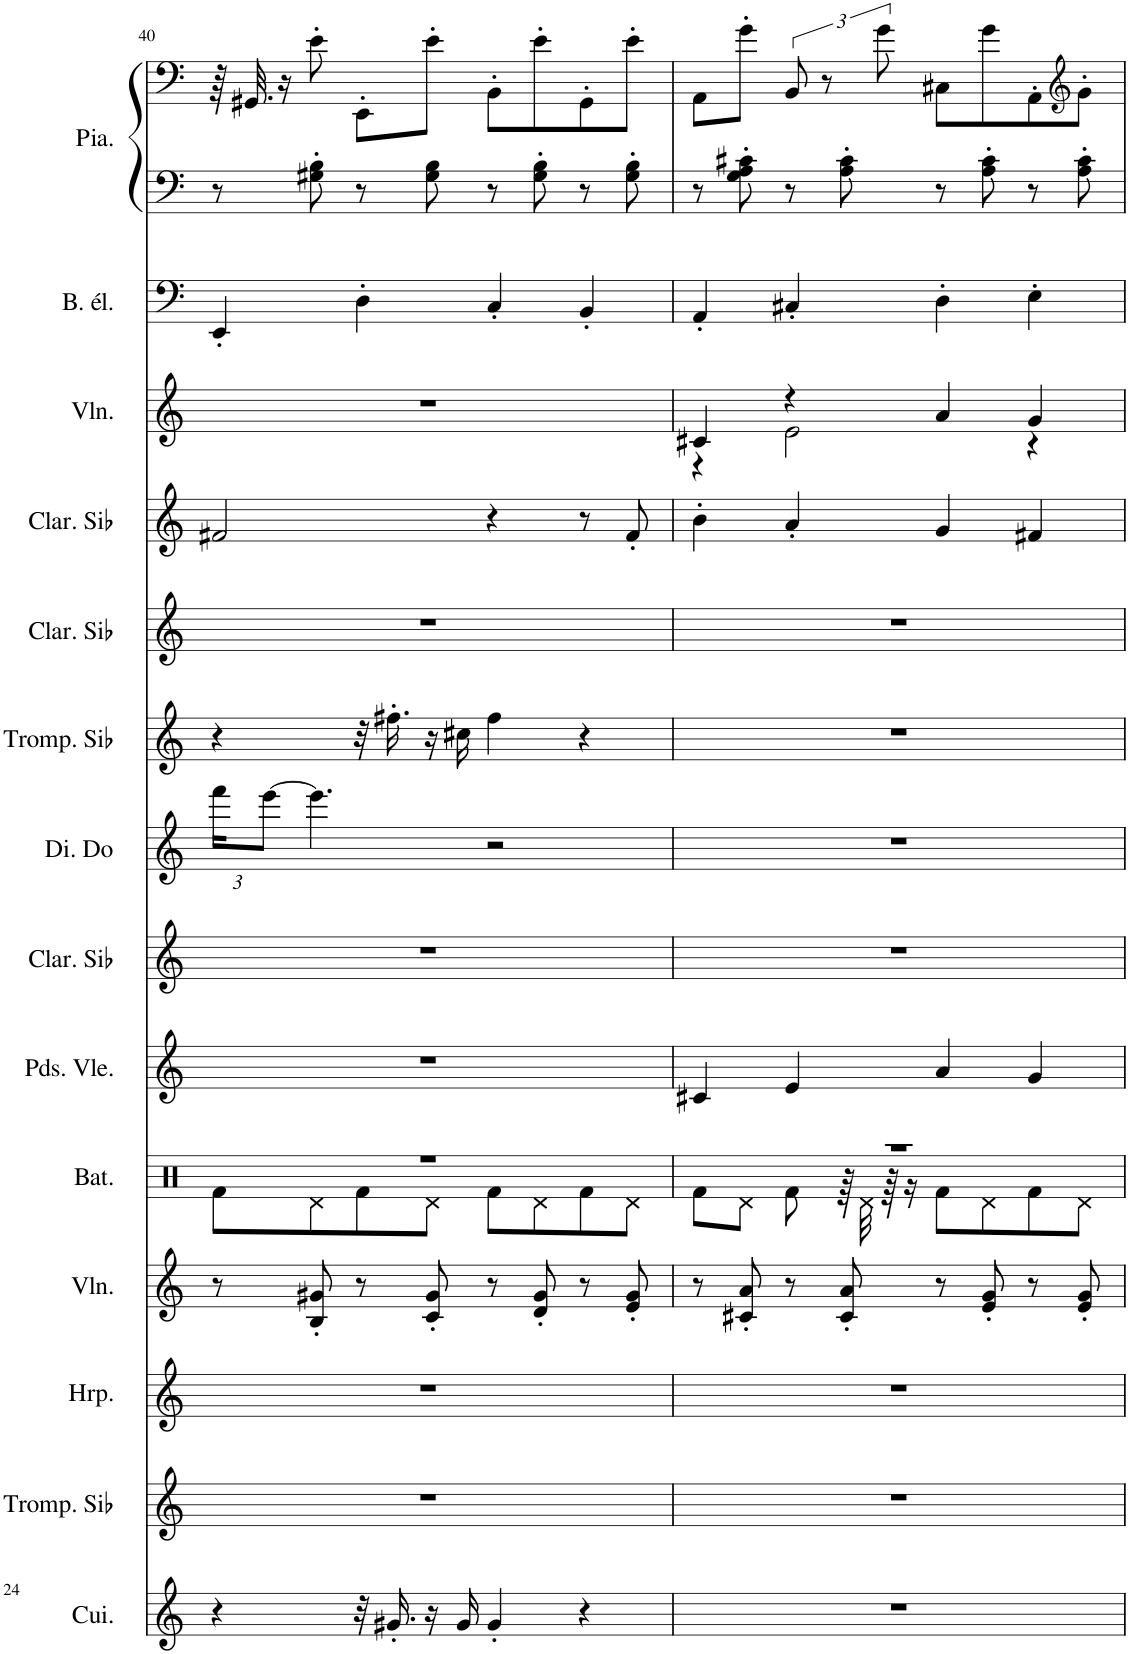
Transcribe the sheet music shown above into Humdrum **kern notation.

**kern	**kern	**kern	**kern	**kern	**kern	**kern	**kern	**kern	**kern	**kern	**kern	**kern	**kern	**kern
*part14	*part13	*part12	*part11	*part10	*part9	*part8	*part7	*part6	*part5	*part4	*part3	*part2	*part1	*part1
*staff15	*staff14	*staff13	*staff12	*staff11	*staff10	*staff9	*staff8	*staff7	*staff6	*staff5	*staff4	*staff3	*staff2	*staff1
*I"Cuivres, Brass Section	*I"Trompette en Sib, Muted Trumpet	*I"Harpe, Orchestral Harp	*I"Violon, Pizzicato Strings	*I"Batterie, Drums	*I"Pardessus de viole, Violin	*I"Clarinette en Sib, Clarinet Pipe	*I"Dizi en Do, Piccolo	*I"Trompette en Sib, Trumpet	*I"Clarinette en Sib, Clarinet Pipe	*I"Clarinette en Sib, Clarinet Pipe	*I"Violon, Tremolo Strings	*I"Basse électrique, Electric Bass (finger)	*I"Piano, Bright Acoustic Piano	*
*I'Cui.	*I'Tromp. Sib	*I'Hrp.	*I'Vln.	*I'Bat.	*I'Pds. Vle.	*I'Clar. Sib	*I'Di. Do	*I'Tromp. Sib	*I'Clar. Sib	*I'Clar. Sib	*I'Vln.	*I'B. él.	*I'Pia.	*
!!LO:PB:g=z
*clefG2	*clefG2	*clefG2	*clefG2	*clefX	*clefG2	*clefG2	*clefG2	*clefG2	*clefG2	*clefG2	*clefG2	*clefF4	*clefF4	*clefF4
*	*Trd1c2	*	*	*	*	*Trd1c2	*Trd-7c-12	*Trd1c2	*Trd1c2	*Trd1c2	*	*Trd7c12	*	*
*k[]	*k[]	*k[]	*k[]	*k[]	*k[]	*k[]	*k[]	*k[]	*k[]	*k[]	*k[]	*k[]	*k[]	*k[]
*M4/4	*M4/4	*M4/4	*M4/4	*M4/4	*M4/4	*M4/4	*M4/4	*M4/4	*M4/4	*M4/4	*M4/4	*M4/4	*M4/4	*M4/4
=40	=40	=40	=40	=40	=40	=40	=40	=40	=40	=40	=40	=40	=40	=40
*	*	*	*	*^	*	*	*	*	*	*	*	*	*	*
*	*	*	*	*	*	*	*	*Xbrackettup	*	*	*	*	*	*	*
4r	1r	1r	8r	1r	8Rf\L	1r	1r	24fff\KL	4r	1r	2f#X/	1r	4EE'/	8r	64r
.	.	.	.	.	.	.	.	.	.	.	.	.	.	.	32.GG#X/
.	.	.	.	.	.	.	.	[12eee\J	.	.	.	.	.	.	.
.	.	.	.	.	.	.	.	.	.	.	.	.	.	.	16r
.	.	.	8B/' 8g#X/'	.	8Rd\	.	.	4.eee\]	.	.	.	.	.	8G#X\' 8B\'	8e'\
32r	.	.	8r	.	8Rf\	.	.	.	32r	.	.	.	4D'\	8r	8EE'\L
16.g#X'/	.	.	.	.	.	.	.	.	16.ff#X'\	.	.	.	.	.	.
16r	.	.	8c/' 8g#/'	.	8Rd\J	.	.	.	16r	.	.	.	.	8G#\ 8B\	8e'\J
16g#/	.	.	.	.	.	.	.	.	16cc#X\	.	.	.	.	.	.
4g#'/	.	.	8r	.	8Rf\L	.	.	2r	4ff#\	.	4r	.	4C'/	8r	8BB'\L
.	.	.	8d/' 8g#/'	.	8Rd\	.	.	.	.	.	.	.	.	8G#\' 8B\'	8e'\
4r	.	.	8r	.	8Rf\	.	.	.	4r	.	8r	.	4BB'/	8r	8GG#'\
.	.	.	8e/' 8g#/'	.	8Rd\J	.	.	.	.	.	8f#'/	.	.	8G#\' 8B\'	8e'\J
=41	=41	=41	=41	=41	=41	=41	=41	=41	=41	=41	=41	=41	=41	=41	=41
*	*	*	*	*	*	*	*	*	*	*	*	*^	*	*	*
1r	1r	1r	8r	1r	8Rf\L	4c#X/	1r	1r	1r	1r	4b'\	4c#X/	4r	4AA'/	8r	8AA\L
.	.	.	8c#X/' 8a/'	.	8Rd\J	.	.	.	.	.	.	.	.	.	8G\' 8A\' 8c#X\'	8g'\J
.	.	.	8r	.	8Rf\	4e/	.	.	.	.	4a'/	4r	2e\	4C#X'/	8r	12BB/
.	.	.	.	.	.	.	.	.	.	.	.	.	.	.	.	12r
.	.	.	8c#/' 8a/'	.	64r	.	.	.	.	.	.	.	.	.	8A\' 8c#\'	.
.	.	.	.	.	32Rd\	.	.	.	.	.	.	.	.	.	.	.
.	.	.	.	.	.	.	.	.	.	.	.	.	.	.	.	12g\
.	.	.	.	.	64r	.	.	.	.	.	.	.	.	.	.	.
.	.	.	.	.	16r	.	.	.	.	.	.	.	.	.	.	.
.	.	.	8r	.	8Rf\L	4a/	.	.	.	.	4g/	4a/	.	4D'\	8r	8C#X\L
.	.	.	8e/' 8g/'	.	8Rd\	.	.	.	.	.	.	.	.	.	8A\' 8c#\'	8g\
.	.	.	8r	.	8Rf\	4g/	.	.	.	.	4f#X/	4g/	4r	4E'\	8r	8AA'\
*	*	*	*	*	*	*	*	*	*	*	*	*	*	*	*	*clefG2
.	.	.	8e/' 8g/'	.	8Rd\J	.	.	.	.	.	.	.	.	.	8A\' 8c#\'	8g'\J
*	*	*	*	*v	*v	*	*	*	*	*	*	*v	*v	*	*	*
=	=	=	=	=	=	=	=	=	=	=	=	=	=	=
*-	*-	*-	*-	*-	*-	*-	*-	*-	*-	*-	*-	*-	*-	*-
